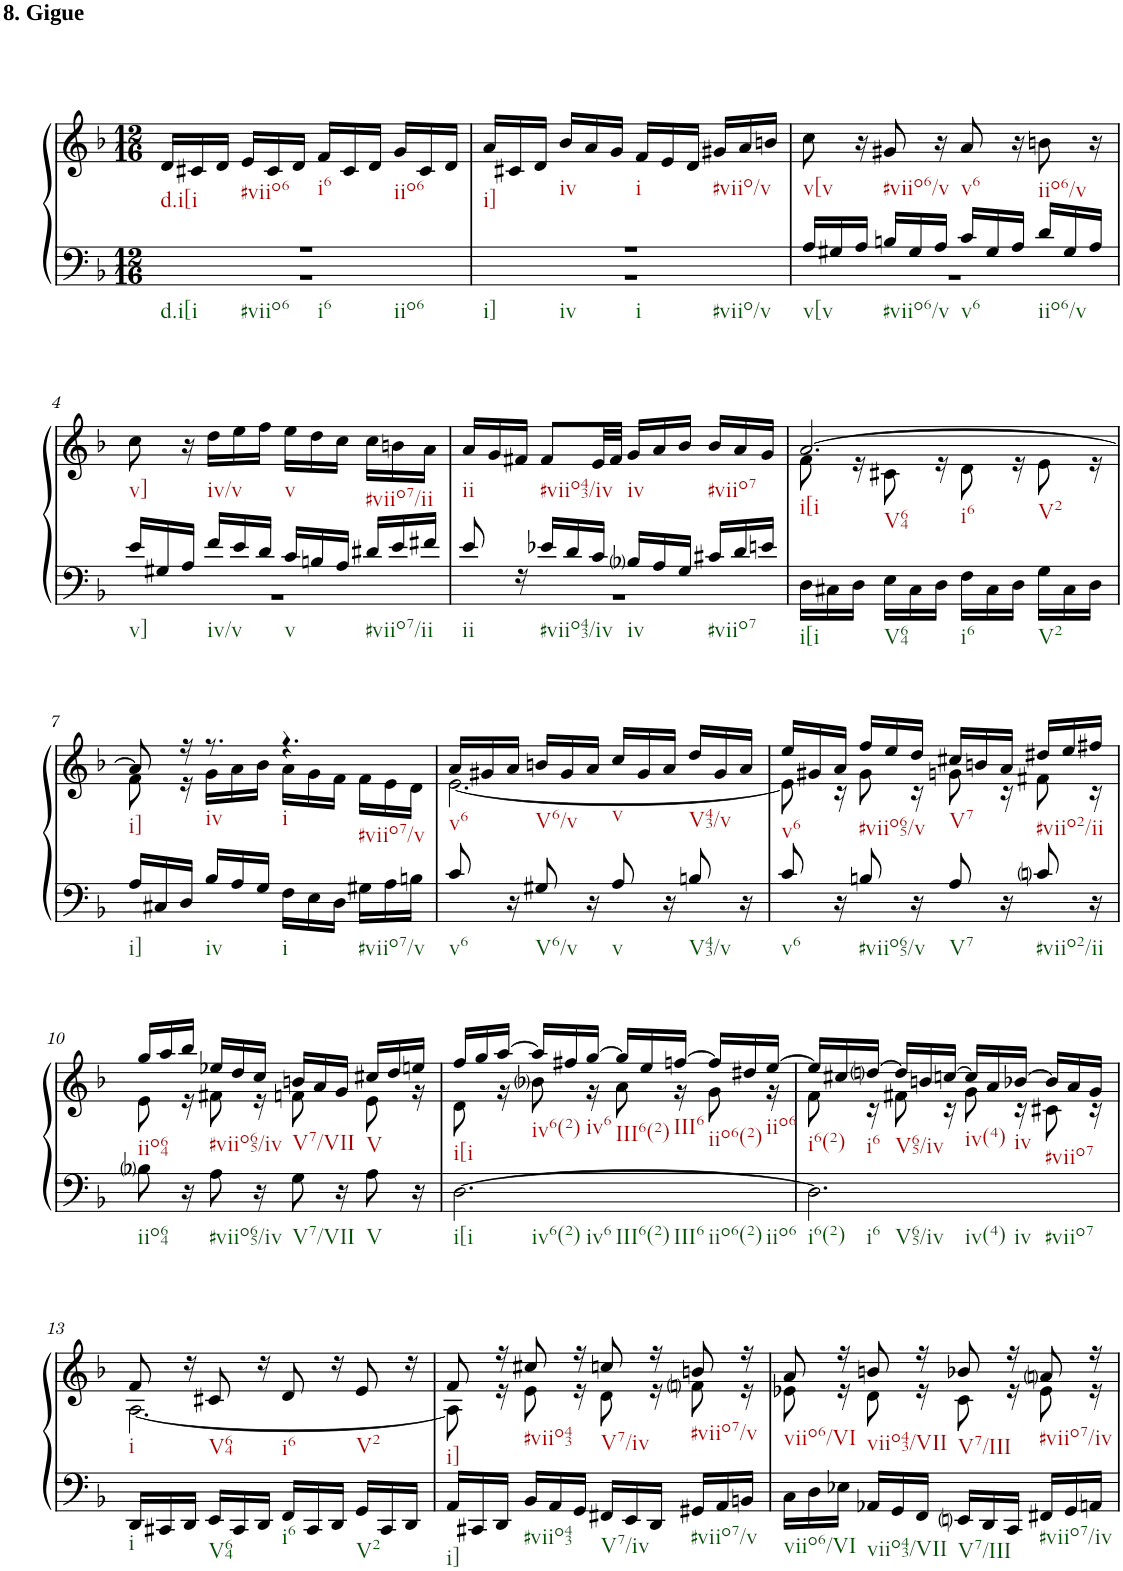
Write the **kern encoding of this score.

**kern	**kern
*part1	*part1
*staff2	*staff1
*I"Midi_2	*
*clefF4	*clefG2
*k[b-]	*k[b-]
*F:	*F:
*M12/16	*M12/16
=1	=1
*^	*
!	!	!LO:TX:a:B:t=8. Gigue
2.r	2.r	16d/LL
.	.	16c#X/
.	.	16d/JJ
.	.	16e/LL
.	.	16c#/
.	.	16d/JJ
.	.	16f/LL
.	.	16c#/
.	.	16d/JJ
.	.	16g/LL
.	.	16c#/
.	.	16d/JJ
=2	=2	=2
2.r	2.r	16a/LL
.	.	16c#X/
.	.	16d/JJ
.	.	16b-/LL
.	.	16a/
.	.	16g/JJ
.	.	16f/LL
.	.	16e/
.	.	16d/JJ
.	.	16g#X/LL
.	.	16a/
.	.	16bn/JJ
=3	=3	=3
16A/LL	2.r	8cc\
16G#X/	.	.
16A/JJ	.	16r
16Bn/LL	.	8g#X/
16G#/	.	.
16A/JJ	.	16r
16c/LL	.	8a/
16G#/	.	.
16A/JJ	.	16r
16d/LL	.	8bn\
16G#/	.	.
16A/JJ	.	16r
!!LO:LB:g=z
=4	=4	=4
*	*	*^
16e/LL	2.r	8cc\	2.ryy
16G#X/	.	.	.
16A/JJ	.	16r	.
16f/LL	.	16dd\LL	.
16e/	.	16ee\	.
16d/JJ	.	16ff\JJ	.
16c/LL	.	16ee\LL	.
16Bn/	.	16dd\	.
16A/JJ	.	16cc\JJ	.
16d#X/LL	.	16cc\LL	.
16e/	.	16bn\	.
16f#X/JJ	.	16a\JJ	.
=5	=5	=5	=5
8e/	2.r	16a/LL	2.ryy
.	.	16g/	.
16r	.	16f#X/JJ	.
16e-X/LL	.	8f#/L	.
16d/	.	.	.
16c/JJ	.	32e/LL	.
.	.	32f#/JJJ	.
16B-i/LL	.	16g/LL	.
16A/	.	16a/	.
16G/JJ	.	16b-/JJ	.
16c#X/LL	.	16b-/LL	.
16d/	.	16a/	.
16en/JJ	.	16g/JJ	.
=6	=6	=6	=6
2.ryy	16D\LL	[2.a/	8f\
.	16C#X\	.	.
.	16D\JJ	.	16r
.	16E\LL	.	8c#X\
.	16C#\	.	.
.	16D\JJ	.	16r
.	16F\LL	.	8d\
.	16C#\	.	.
.	16D\JJ	.	16r
.	16G\LL	.	8e\
.	16C#\	.	.
.	16D\JJ	.	16r
!!LO:LB:g=z	!!
=7	=7	=7	=7
16A/LL	2.ryy	8a/]	8f\
16C#X/	.	.	.
16D/JJ	.	16r	16r
16B-/LL	.	8.r	16g\LL
16A/	.	.	16a\
16G/JJ	.	.	16b-\JJ
16F\LL	.	4.r	16a\LL
16E\	.	.	16g\
16D\JJ	.	.	16f\JJ
16G#X\LL	.	.	16f\LL
16A\	.	.	16e\
16Bn\JJ	.	.	16d\JJ
=8	=8	=8	=8
8c/	2.ryy	16a/LL	[2.e\
.	.	16g#X/	.
16r	.	16a/JJ	.
8G#X/	.	16bn/LL	.
.	.	16g#/	.
16r	.	16a/JJ	.
8A/	.	16cc/LL	.
.	.	16g#/	.
16r	.	16a/JJ	.
8Bn/	.	16dd/LL	.
.	.	16g#/	.
16r	.	16a/JJ	.
=9	=9	=9	=9
8c/	2.ryy	16ee/LL	8e\]
.	.	16g#X/	.
16r	.	16a/JJ	16r
8Bn/	.	16ff/LL	8g#\
.	.	16ee/	.
16r	.	16dd/JJ	16r
8A/	.	16cc#X/LL	8gn\
.	.	16bn/	.
16r	.	16a/JJ	16r
8cni/	.	16dd#X/LL	8f#X\
.	.	16ee/	.
16r	.	16ff#X/JJ	16r
*v	*v	*	*
!!LO:LB:g=z	!!
=10	=10	=10
8B-i\	16gg/LL	8e\
.	16aa/	.
16r	16bb-/JJ	16r
8A\	16ee-X/LL	8f#X\
.	16dd/	.
16r	16cc/JJ	16r
8G\	16bn/LL	8fn\
.	16a/	.
16r	16g/JJ	16ryy
8A\	16cc#X/LL	8e\
.	16dd/	.
16r	16een/JJ	16r
=11	=11	=11
[2.D\	16ff/LL	8d\
.	16gg/	.
.	[16aa/JJ	16r
.	16aa/LL]	8b-i\
.	16ff#X/	.
.	[16gg/JJ	16r
.	16gg/LL]	8a\
.	16ee/	.
.	[16ffn/JJ	16r
.	16ff/LL]	8g\
.	16dd#X/	.
.	[16ee/JJ	16r
=12	=12	=12
2.D\]	16ee/LL]	8f\
.	16cc#X/	.
.	[16ddni/JJ	16r
.	16dd/LL]	8f#X\
.	16bn/	.
.	[16ccn/JJ	16r
.	16cc/LL]	8g\
.	16a/	.
.	[16b-X/JJ	16r
.	16b-/LL]	8c#X\
.	16a/	.
.	16g/JJ	16r
!!LO:LB:g=z	!!
=13	=13	=13
16DD/LL	8f/	[2.A\
16CC#X/	.	.
16DD/JJ	16r	.
16EE/LL	8c#X/	.
16CC#/	.	.
16DD/JJ	16r	.
16FF/LL	8d/	.
16CC#/	.	.
16DD/JJ	16r	.
16GG/LL	8e/	.
16CC#/	.	.
16DD/JJ	16r	.
=14	=14	=14
16AA/LL	8f/	8A\]
16CC#X/	.	.
16DD/JJ	16r	16r
16BB-/LL	8cc#X/	8e\
16AA/	.	.
16GG/JJ	16r	16r
16FF#X/LL	8ccn/	8d\
16EE/	.	.
16DD/JJ	16r	16r
16GG#X/LL	8bn/	8fni\
16AA/	.	.
16BBn/JJ	16r	16r
=15	=15	=15
16C\LL	8a/	8e-X\
16D\	.	.
16E-X\JJ	16r	16r
16AA-X/LL	8bn/	8d\
16GG/	.	.
16FF/JJ	16r	16r
16EEni/LL	8b-X/	8c\
16DD/	.	.
16CC/JJ	16r	16r
16FF#X/LL	8ani/	8e-\
16GG/	.	.
16AAn/JJ	16r	16r
*	*v	*v
=	=
*-	*-
